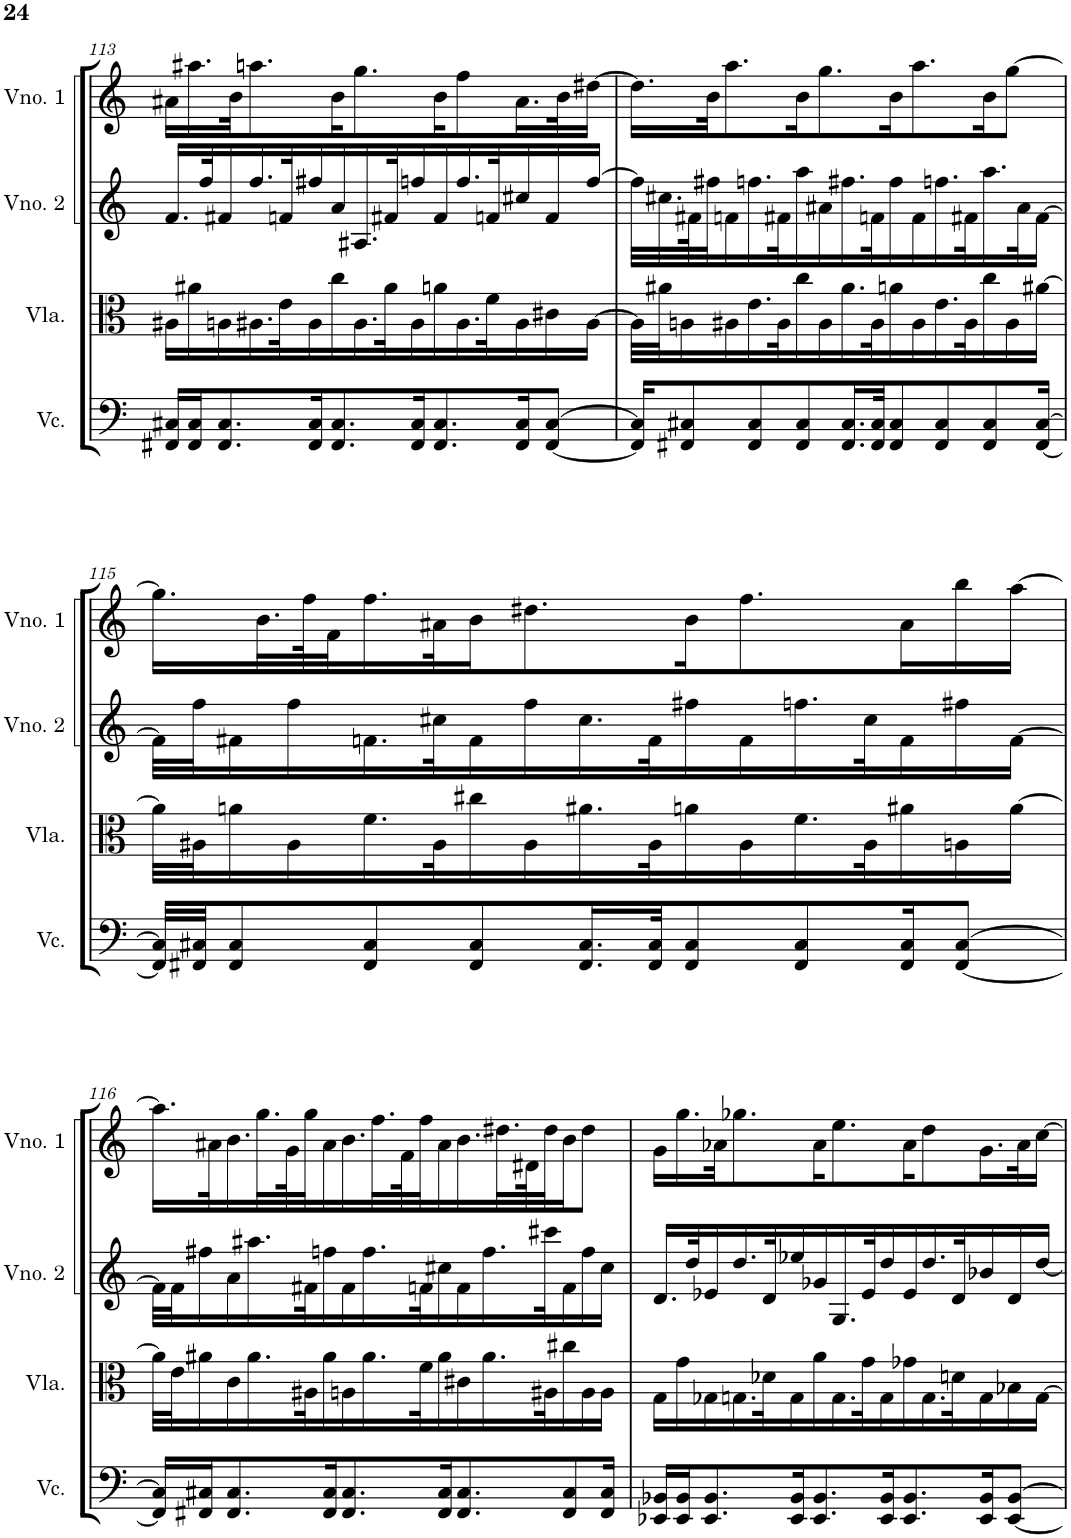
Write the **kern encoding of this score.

**kern	**kern	**kern	**kern
*part4	*part3	*part2	*part1
*staff4	*staff3	*staff2	*staff1
*I"Violoncelo	*I"Viola	*I"Violino 2	*I"Violino 1
*I'Vc.	*I'Vla.	*I'Vno. 2	*I'Vno. 1
!!LO:PB:g=z
*clefF4	*clefC3	*clefG2	*clefG2
*k[]	*k[]	*k[]	*k[]
*M4/4	*M4/4	*M4/4	*M4/4
=113	=113	=113	=113
16FF#X/ 16C#X/LL	16A#X\LL	16.f/LL	16a#X\LL
16FF#/ 16C#/J	16a#X\	.	16.aa#X\
.	.	32ff/K	.
8.FF#/ 8.C#/	16An\	16f#X/	.
.	.	.	32b\JK
.	16.A#X\	16.ff/	8.aan\
.	32e\K	32fn/K	.
16FF#/ 16C#/K	16A#\	16ff#X/	.
8.FF#/ 8.C#/	16cc\	16a/	16b\K
.	16.A#\	16.A#X/	8.gg\
.	32a#\K	32f#X/K	.
16FF#/ 16C#/K	16A#\	16ffn/	.
8.FF#/ 8.C#/	16an\	16f#/	16b\K
.	16.A#\	16.ff/	8ff\
.	32f\K	32fn/K	.
16FF#/ 16C#/K	16A#\	16cc#X/	16.a#\L
[8FF#/ [8C#/J	16c#X\	16f/	.
.	.	.	32b\K
.	[16A#\JJ	[16ff/JJ	[16dd#X\JJ
=114	=114	=114	=114
16FF#/] 16C#/]KL	32A#\LLL]	32ff\LLL]	16.dd#\LL]
.	32a#X\J	32.cc#X\	.
8FF#X/ 8C#X/	16An\	.	.
.	.	64f#X\K	.
.	.	32ff#X\J	32b\JK
.	16A#X\	16fn\	8.aa\
8FF#/ 8C#/	16.e\	16.ffn\	.
.	32A#\K	32f#X\K	.
8FF#/ 8C#/	16cc\	16aa\	16b\K
.	16A#\	16a#X\	8.gg\
16.FF#/ 16.C#/L	16.a#\	16.ff#X\	.
32FF#/ 32C#/JK	32A#\K	32fn\K	.
8FF#/ 8C#/	16an\	16ff#\	16b\K
.	16A#\	16f\	8.aa\
8FF#/ 8C#/	16.e\	16.ffn\	.
.	32A#\K	32f#X\K	.
8FF#/ 8C#/	16cc\	16.aa\	16b\K
.	16A#\	.	[8gg\J
.	.	32a#\K	.
[16FF#/ [16C#/Jk	[16a#X\JJ	[16f#\JJ	.
!!LO:LB:g=z
=115	=115	=115	=115
32FF#/] 32C#/]LLL	32a#\LLL]	32f#\LLL]	16.gg\LL]
32FF#X/ 32C#X/JJ	32A#X\J	32ff\J	.
8FF#/ 8C#/	16an\	16f#X\	.
.	.	.	32.b\L
.	16A#\	16ff\	.
.	.	.	64ff\K
.	.	.	32f\J
8FF#/ 8C#/	16.f\	16.fn\	16.ff\
.	32A#\K	32cc#X\K	32a#X\K
8FF#/ 8C#/	16cc#X\	16f\	16b\J
.	16A#\	16ff\	8.dd#X\
16.FF#/ 16.C#/L	16.a#X\	16.cc#\	.
32FF#/ 32C#/JK	32A#\K	32f\K	.
8FF#/ 8C#/	16an\	16ff#X\	16b\K
.	16A#\	16f\	8.ff\
8FF#/ 8C#/	16.f\	16.ffn\	.
.	32A#\K	32cc#\K	.
16FF#/ 16C#/K	16a#X\	16f\	16a#\L
[8FF#/ [8C#/J	16An\	16ff#X\	16bb\
.	[16a#\JJ	[16f\JJ	[16aa\JJ
!!LO:LB:g=z
=116	=116	=116	=116
16FF#/] 16C#/]LL	32a#\LLL]	32f\LLL]	16.aa\LL]
.	32e\J	32f\J	.
16FF#X/ 16C#X/J	16a#X\	16ff#X\	.
.	.	.	32a#X\K
8.FF#/ 8.C#/	16c\	16a\	16.b\
.	16.a#\	16.aa#X\	.
.	.	.	32.gg\L
.	.	.	64g\K
.	32A#X\K	32f#X\K	32gg\J
16FF#/ 16C#/K	16a#\	16ffn\	16a#\
8.FF#/ 8.C#/	16An\	16f#\	16.b\
.	16.a#\	16.ff\	.
.	.	.	32.ff\L
.	.	.	64f\K
.	32f\K	32fn\K	32ff\J
16FF#/ 16C#/K	16a#\	16cc#X\	16a#\
8.FF#/ 8.C#/	16c#X\	16f\	16.b\
.	16.a#\	16.ff\	.
.	.	.	32.dd#X\L
.	.	.	64d#X\K
.	32A#X\K	32ccc#X\K	32dd#\J
8FF#/ 8C#/	16cc#X\	16f\	16b\J
.	16A#\	16ff\	8dd#\J
16FF#/ 16C#/Jk	16A#\JJ	16cc#\JJ	.
=117	=117	=117	=117
16EE-X/ 16BB-X/LL	16G\LL	16.d/LL	16g\LL
16EE-/ 16BB-/J	16g\	.	16.gg\
.	.	32dd/K	.
8.EE-/ 8.BB-/	16G-X\	16e-X/	.
.	.	.	32a-X\JK
.	16.Gn\	16.dd/	8.gg-X\
.	32d-X\K	32d/K	.
16EE-/ 16BB-/K	16G\	16ee-X/	.
8.EE-/ 8.BB-/	16a\	16g-X/	16a-\K
.	16.G\	16.G/	8.ee\
.	32g\K	32e-/K	.
16EE-/ 16BB-/K	16G\	16dd/	.
8.EE-/ 8.BB-/	16g-X\	16e-/	16a-\K
.	16.G\	16.dd/	8dd\
.	32dn\K	32d/K	.
16EE-/ 16BB-/K	16G\	16b-X/	16.g\L
[8EE-/ [8BB-/J	16B-X\	16d/	.
.	.	.	32a-\K
.	[16G\JJ	[16dd/JJ	[16cc\JJ
=	=	=	=
*-	*-	*-	*-
